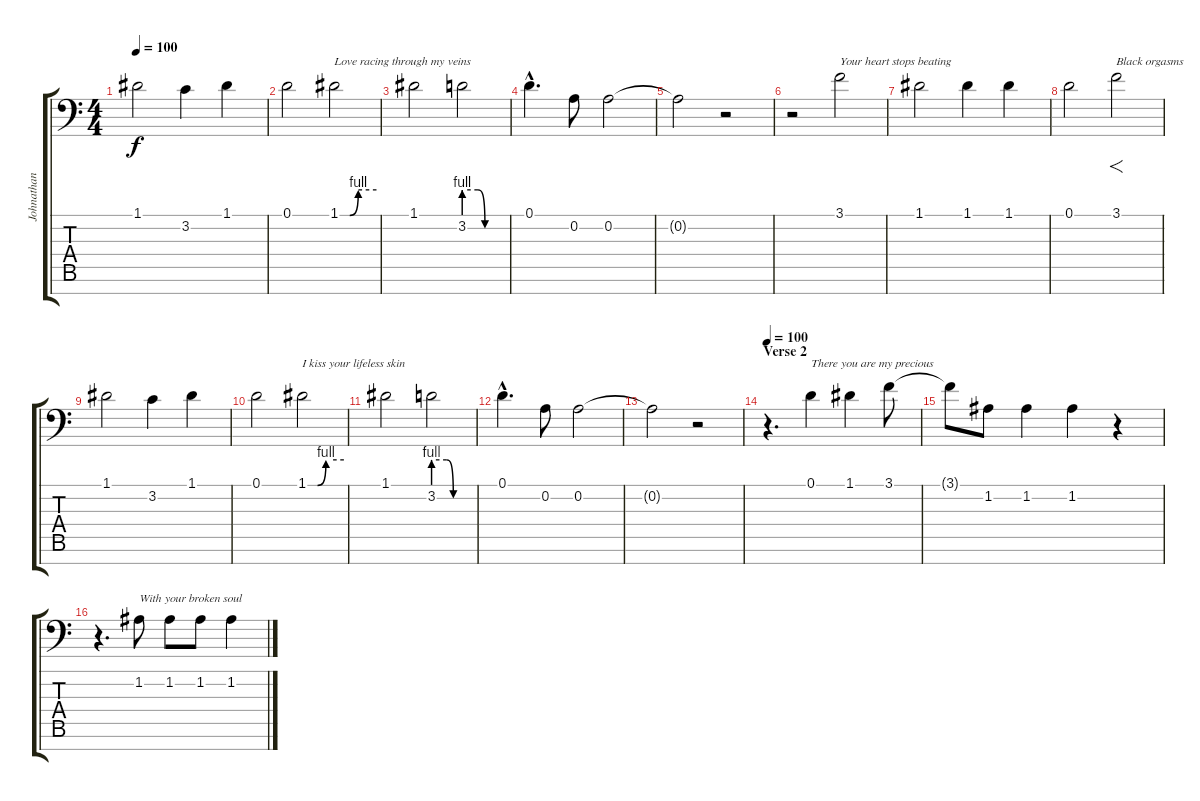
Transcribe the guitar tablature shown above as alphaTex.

\track ("Johnathan Davis - Vocals / Bagpipe" "Johnathan ") {instrument stringensemble1}
\staff {score tabs}
\tuning (D4 A3 F3 C3 G2 D2 A1) {hide}
\ts (4 4)
\tempo 100
\clef f4
\ks c
1.1.2{dy f} 3.2.4 1.1.4 |
0.1.2 1.1{be (custom 0 0 16 0 30 4 60 4)}.2{txt "Love racing through my veins"} |
1.1.2 3.2{be (custom 0 4 20 4 30 0 40 0 60 0)}.2 |
0.1{hac}.4{d} 0.2.8 0.2.2 |
0.2{t}.2 r.2 |
r.2{volume 16 balance 8 instrument stringensemble1} 3.1.2{txt "Your heart stops beating "} |
1.1.2 1.1.4 1.1.4 |
0.1.2 3.1.2{f txt "Black orgasms "} |
1.1.2 3.2.4 1.1.4 |
0.1.2 1.1{be (custom 0 0 16 0 30 4 60 4)}.2{txt "I kiss your lifeless skin "} |
1.1.2 3.2{be (custom 0 4 20 4 30 0 40 0 60 0)}.2 |
0.1{hac}.4{d} 0.2.8 0.2.2 |
0.2{t}.2 r.2 |
\section ("" "Verse 2")
\tempo 100
r.4{d volume 16 balance 8 instrument stringensemble1} 0.1.4{txt "There you are my precious"} 1.1.4 3.1.8 |
3.1{t}.8 1.2.8 1.2.4 1.2.4 r.4 |
r.4{d} 1.2.8{txt "With your broken soul "} 1.2.8 1.2.8 1.2.4
